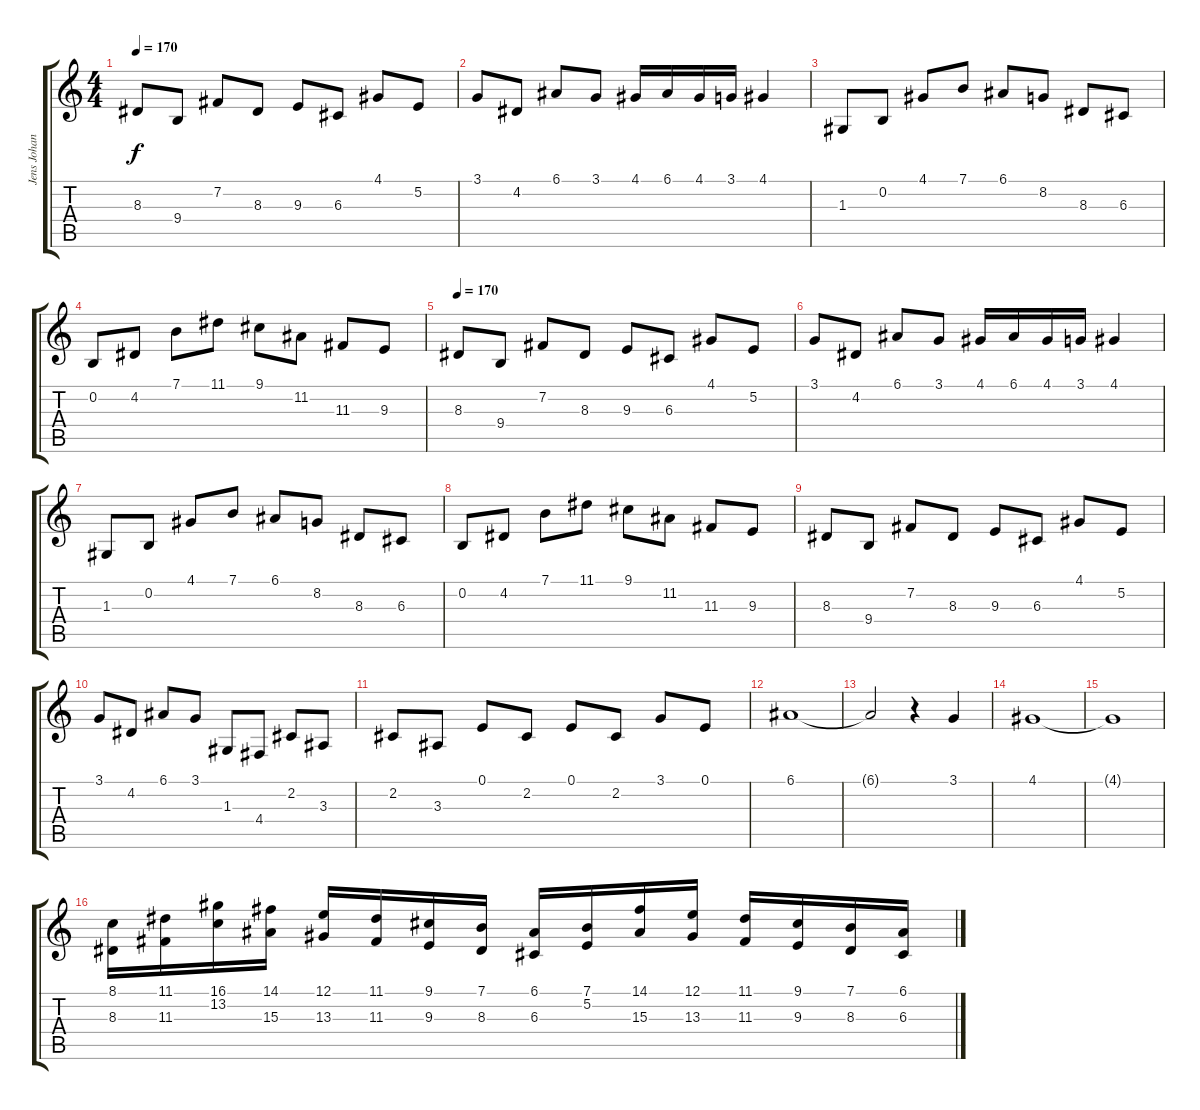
\track ("Jens Johansson" "Jens Johan") {instrument harpsichord}
\staff {score tabs}
\tuning (E4 B3 G3 D3 A2 E2) {hide}
\ts (4 4)
\tempo 170
\clef g2
\ks c
8.3.8{dy f} 9.4.8 7.2.8 8.3.8 9.3.8 6.3.8 4.1.8 5.2.8 |
3.1.8 4.2.8 6.1.8 3.1.8 4.1.16 6.1.16 4.1.16 3.1.16 4.1.4 |
1.3.8 0.2.8 4.1.8 7.1.8 6.1.8 8.2.8 8.3.8 6.3.8 |
0.2.8 4.2.8 7.1.8 11.1.8 9.1.8 11.2.8 11.3.8 9.3.8 |
\tempo 170
8.3.8 9.4.8 7.2.8 8.3.8 9.3.8 6.3.8 4.1.8 5.2.8 |
3.1.8 4.2.8 6.1.8 3.1.8 4.1.16 6.1.16 4.1.16 3.1.16 4.1.4 |
1.3.8 0.2.8 4.1.8 7.1.8 6.1.8 8.2.8 8.3.8 6.3.8 |
0.2.8 4.2.8 7.1.8 11.1.8 9.1.8 11.2.8 11.3.8 9.3.8 |
8.3.8 9.4.8 7.2.8 8.3.8 9.3.8 6.3.8 4.1.8 5.2.8 |
3.1.8 4.2.8 6.1.8 3.1.8 1.3.8 4.4.8 2.2.8 3.3.8 |
2.2.8 3.3.8 0.1.8 2.2.8 0.1.8 2.2.8 3.1.8 0.1.8 |
6.1.1 |
6.1{t}.2 r.4 3.1.4 |
4.1.1 |
4.1{t}.1 |
(8.1 8.3).16 (11.1 11.3).16 (16.1 13.2).16 (14.1 15.3).16 (12.1 13.3).16 (11.1 11.3).16 (9.1 9.3).16 (7.1 8.3).16 (6.1 6.3).16 (7.1 5.2).16 (14.1 15.3).16 (12.1 13.3).16 (11.1 11.3).16 (9.1 9.3).16 (7.1 8.3).16 (6.1 6.3).16
